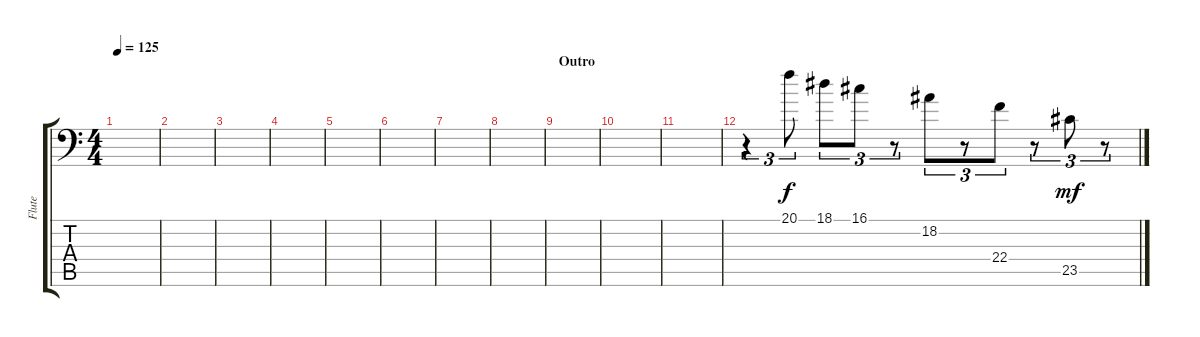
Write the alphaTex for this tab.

\track ("Flute" "Flute") {instrument flute}
\staff {score tabs}
\tuning (A3 E3 C3 G2 D2 A1) {hide}
\ts (4 4)
\tempo 125
\clef f4
\ks c
|
|
|
|
|
|
|
|
\section ("" "Outro")
|
|
|
r.4{tu (3 2)} 20.1.8{tu (3 2)} 18.1.8{tu (3 2)} 16.1.8{tu (3 2)} r.8{tu (3 2)} 18.2.8{tu (3 2)} r.8{tu (3 2)} 22.4.8{tu (3 2)} r.8{tu (3 2)} 23.5.8{tu (3 2) dy mf} r.8{tu (3 2)}
